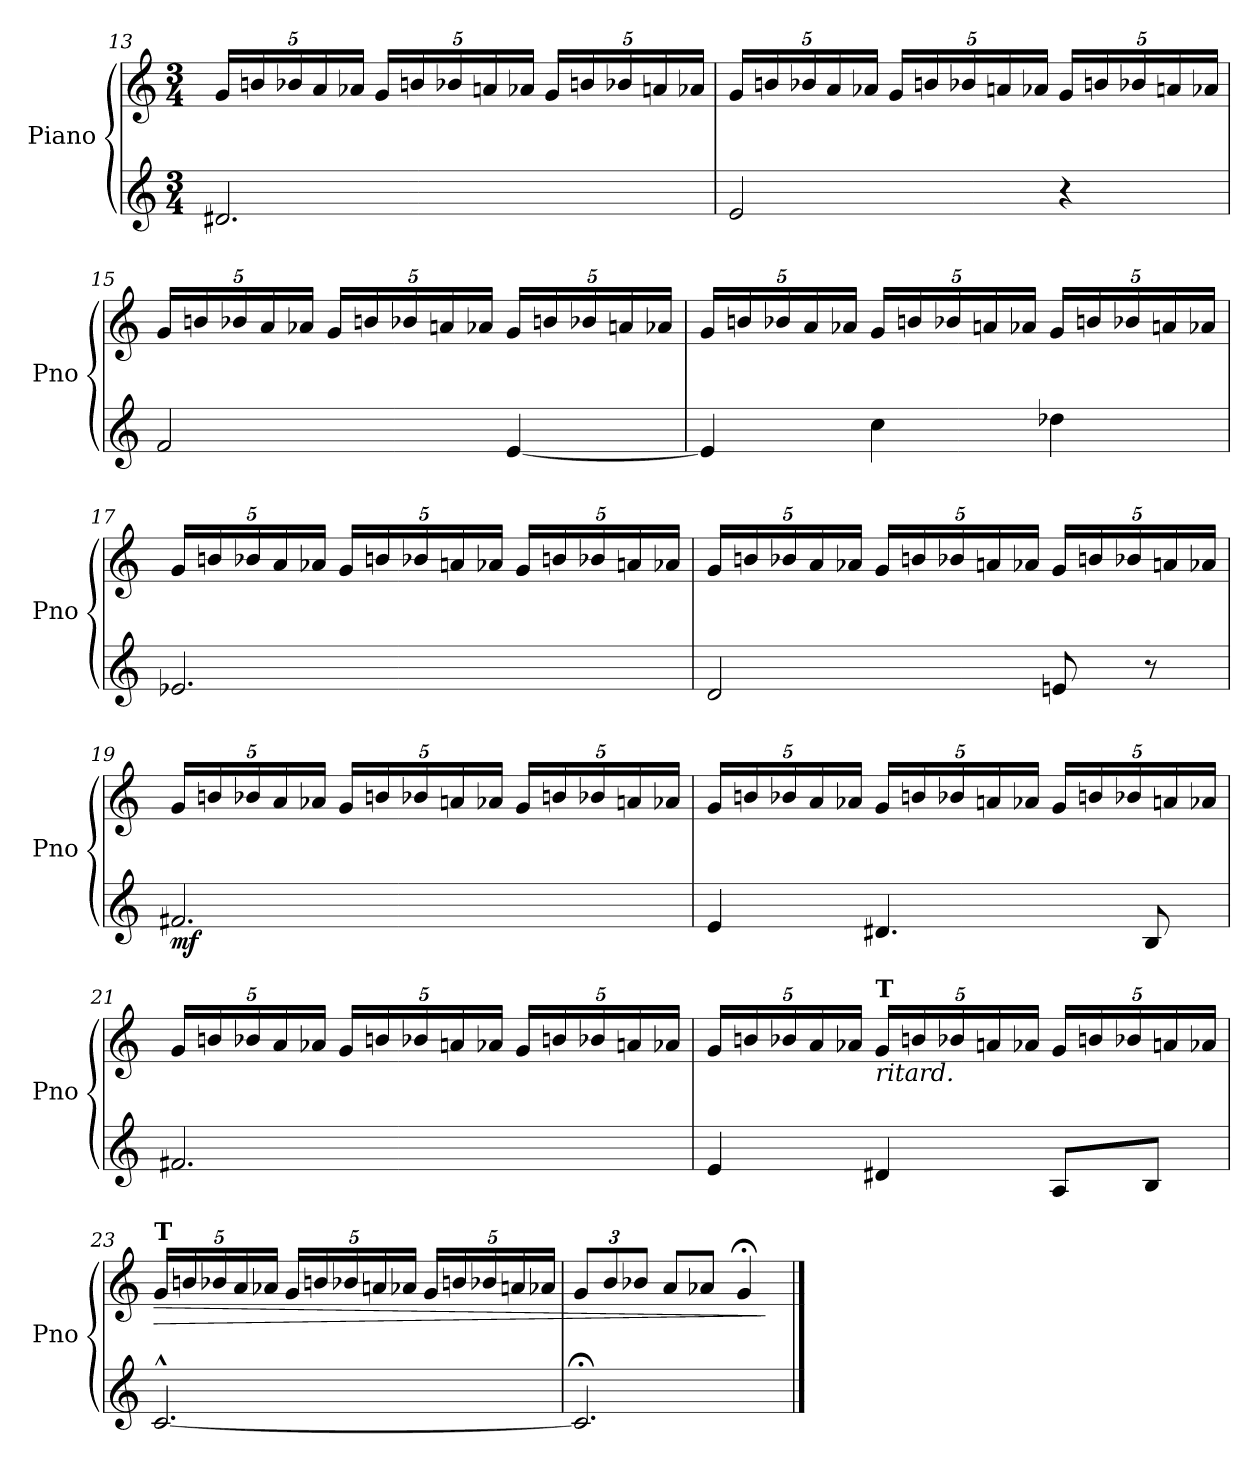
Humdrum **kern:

**kern	**kern	**dynam
*part1	*part1	*part1
*staff2	*staff1	*staff1/2
*I"Piano	*	*
*I'Pno	*	*
!!LO:PB:g=z
*clefG2	*clefG2	*
*k[]	*k[]	*
*M3/4	*M3/4	*
*	*Xbrackettup	*
=13	=13	=13
2.d#X/	20g/LL	.
.	20bn/	.
.	20b-X/	.
.	20a/	.
.	20a-X/JJ	.
.	20g/LL	.
.	20bn/	.
.	20b-X/	.
.	20an/	.
.	20a-X/JJ	.
.	20g/LL	.
.	20bn/	.
.	20b-X/	.
.	20an/	.
.	20a-X/JJ	.
=14	=14	=14
2e/	20g/LL	.
.	20bn/	.
.	20b-X/	.
.	20a/	.
.	20a-X/JJ	.
.	20g/LL	.
.	20bn/	.
.	20b-X/	.
.	20an/	.
.	20a-X/JJ	.
4r	20g/LL	.
.	20bn/	.
.	20b-X/	.
.	20an/	.
.	20a-X/JJ	.
=15	=15	=15
!	!	!LO:DY:b=2
2f/	20g/LL	other-dynamics
.	20bn/	.
.	20b-X/	.
.	20a/	.
.	20a-X/JJ	.
.	20g/LL	.
.	20bn/	.
.	20b-X/	.
.	20an/	.
.	20a-X/JJ	.
[4e/	20g/LL	.
.	20bn/	.
.	20b-X/	.
.	20an/	.
.	20a-X/JJ	.
!!LO:LB:g=z
=16	=16	=16
4e/]	20g/LL	.
.	20bn/	.
.	20b-X/	.
.	20a/	.
.	20a-X/JJ	.
4cc\	20g/LL	.
.	20bn/	.
.	20b-X/	.
.	20an/	.
.	20a-X/JJ	.
4dd-X\	20g/LL	.
.	20bn/	.
.	20b-X/	.
.	20an/	.
.	20a-X/JJ	.
=17	=17	=17
2.e-X/	20g/LL	.
.	20bn/	.
.	20b-X/	.
.	20a/	.
.	20a-X/JJ	.
.	20g/LL	.
.	20bn/	.
.	20b-X/	.
.	20an/	.
.	20a-X/JJ	.
.	20g/LL	.
.	20bn/	.
.	20b-X/	.
.	20an/	.
.	20a-X/JJ	.
=18	=18	=18
2d/	20g/LL	.
.	20bn/	.
.	20b-X/	.
.	20a/	.
.	20a-X/JJ	.
.	20g/LL	.
.	20bn/	.
.	20b-X/	.
.	20an/	.
.	20a-X/JJ	.
8en/	20g/LL	.
.	20bn/	.
.	20b-X/	.
8r	.	.
.	20an/	.
.	20a-X/JJ	.
!!LO:LB:g=z
=19	=19	=19
*^	*	*
!	!	!	!LO:DY:b=2
2.f#X/	4.ryy	20g/LL	mf
.	.	20bn/	.
.	.	20b-X/	.
.	.	20a/	.
.	.	20a-X/JJ	.
.	.	20g/LL	.
.	.	20bn/	.
.	.	20b-X/	.
.	4.ryy	.	.
.	.	20an/	.
.	.	20a-X/JJ	.
.	.	20g/LL	.
.	.	20bn/	.
.	.	20b-X/	.
.	.	20an/	.
.	.	20a-X/JJ	.
*v	*v	*	*
=20	=20	=20
4e/	20g/LL	.
.	20bn/	.
.	20b-X/	.
.	20a/	.
.	20a-X/JJ	.
4.d#X/	20g/LL	.
.	20bn/	.
.	20b-X/	.
.	20an/	.
.	20a-X/JJ	.
.	20g/LL	.
.	20bn/	.
.	20b-X/	.
8B/	.	.
.	20an/	.
.	20a-X/JJ	.
=21	=21	=21
2.f#X/	20g/LL	.
.	20bn/	.
.	20b-X/	.
.	20a/	.
.	20a-X/JJ	.
.	20g/LL	.
.	20bn/	.
.	20b-X/	.
.	20an/	.
.	20a-X/JJ	.
.	20g/LL	.
.	20bn/	.
.	20b-X/	.
.	20an/	.
.	20a-X/JJ	.
!!LO:LB:g=z
=22	=22	=22
4e/	20g/LL	.
.	20bn/	.
.	20b-X/	.
.	20a/	.
.	20a-X/JJ	.
!	!LO:TX:b:i:t=ritard.	!
!	!LO:TX:a:B:t=T	!
4d#X/	20g/LL	.
.	20bn/	.
.	20b-X/	.
.	20an/	.
.	20a-X/JJ	.
8A/L	20g/LL	.
.	20bn/	.
.	20b-X/	.
8B/J	.	.
.	20an/	.
.	20a-X/JJ	.
=23	=23	=23
!	!LO:TX:a:B:t=T	!
!	!	!LO:HP:b
[2.c^^/	20g/LL	>
.	20bn/	.
.	20b-X/	.
.	20a/	.
.	20a-X/JJ	.
.	20g/LL	.
.	20bn/	.
.	20b-X/	.
.	20an/	.
.	20a-X/JJ	.
.	20g/LL	.
.	20bn/	.
.	20b-X/	.
.	20an/	.
.	20a-X/JJ	.
=24	=24	=24
2.c;</]	12g/L	.
.	12b/	.
.	12b-X/J	.
.	8a/L	.
.	8a-X/J	.
.	4g;</	.
.	.	]
==	==	==
*-	*-	*-
